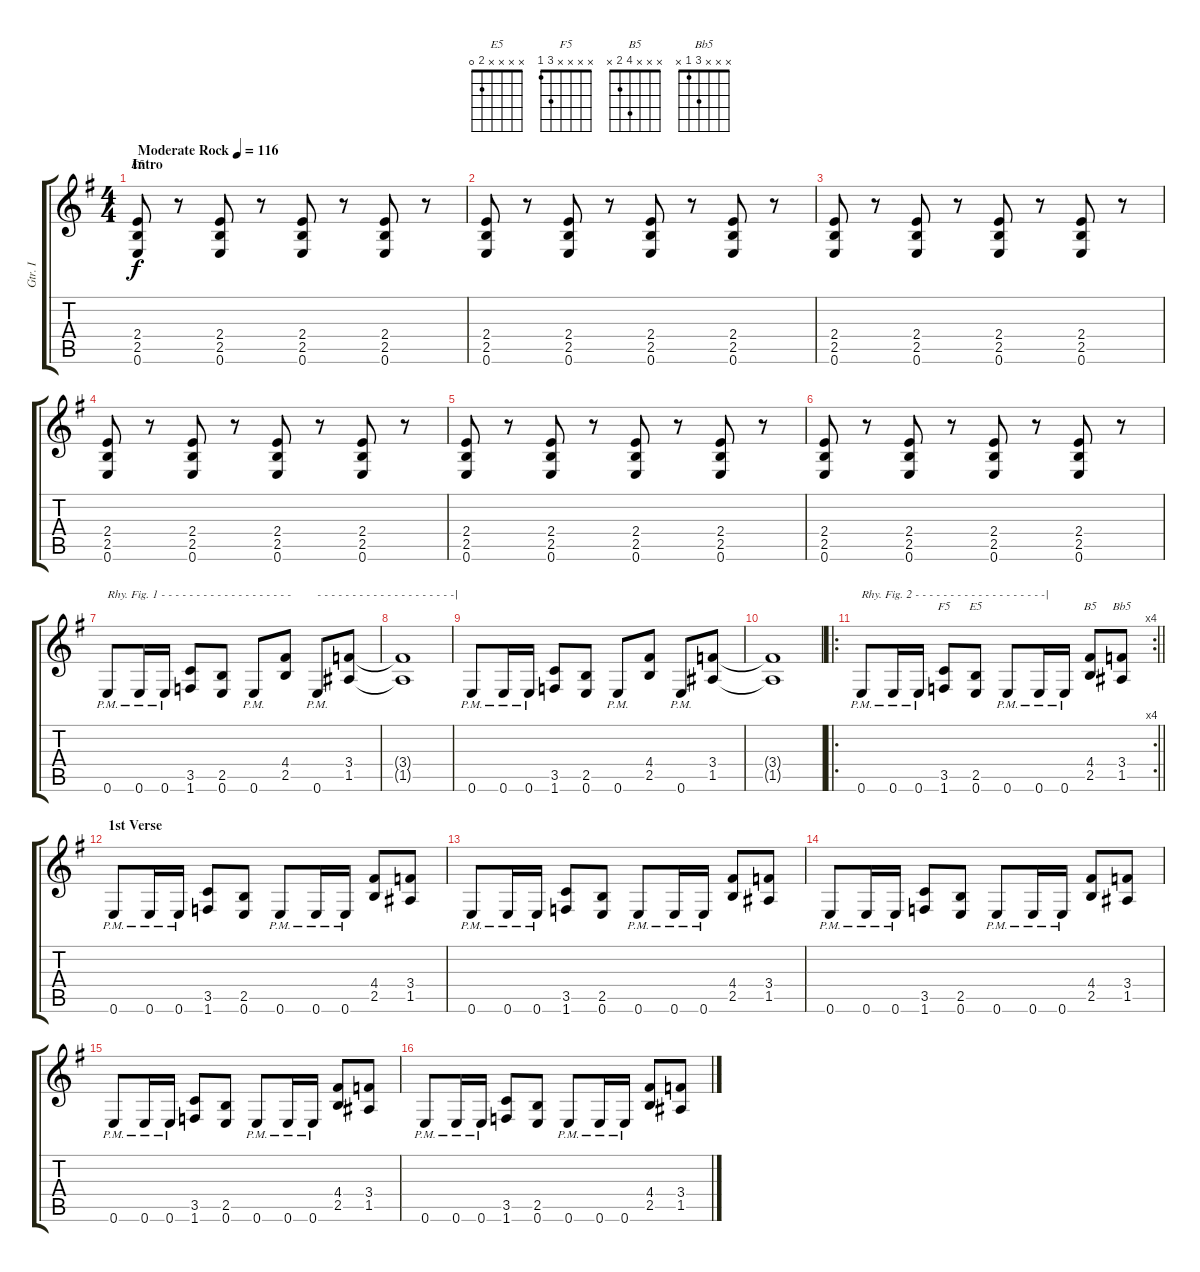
\track ("Gtr. I" "Gtr. I") {instrument distortionguitar}
\staff {score tabs}
\tuning (E4 B3 G3 D3 A2 E2) {hide}
\chord ("E5" x x x 2 2 0)
\chord ("F5" x x x x 3 1)
\chord ("E5" x x x x 2 0)
\chord ("B5" x x x 4 2 x)
\chord ("Bb5" x x x 3 1 x)
\ts (4 4)
\section ("" "Intro")
\tempo (116 "Moderate Rock")
\clef g2
\ks g
(2.4 2.5 0.6).8{ch "E5" dy f instrument distortionguitar} r.8 (2.4 2.5 0.6).8 r.8 (2.4 2.5 0.6).8 r.8 (2.4 2.5 0.6).8 r.8 |
(2.4 2.5 0.6).8 r.8 (2.4 2.5 0.6).8 r.8 (2.4 2.5 0.6).8 r.8 (2.4 2.5 0.6).8 r.8 |
(2.4 2.5 0.6).8 r.8 (2.4 2.5 0.6).8 r.8 (2.4 2.5 0.6).8 r.8 (2.4 2.5 0.6).8 r.8 |
(2.4 2.5 0.6).8 r.8 (2.4 2.5 0.6).8 r.8 (2.4 2.5 0.6).8 r.8 (2.4 2.5 0.6).8 r.8 |
(2.4 2.5 0.6).8 r.8 (2.4 2.5 0.6).8 r.8 (2.4 2.5 0.6).8 r.8 (2.4 2.5 0.6).8 r.8 |
(2.4 2.5 0.6).8 r.8 (2.4 2.5 0.6).8 r.8 (2.4 2.5 0.6).8 r.8 (2.4 2.5 0.6).8 r.8 |
0.6{pm}.8{txt "Rhy. Fig. 1 - - - - - - - - - - - - - - - - - - - "} 0.6{pm}.16 0.6{pm}.16 (3.5 1.6).8 (2.5 0.6).8 0.6{pm}.8 (4.4 2.5).8 0.6{pm}.8{txt "- - - - - - - - - - - - - - - - - - - -|"} (3.4 1.5).8 |
(3.4{t} 1.5{t}).1 |
0.6{pm}.8 0.6{pm}.16 0.6{pm}.16 (3.5 1.6).8 (2.5 0.6).8 0.6{pm}.8 (4.4 2.5).8 0.6{pm}.8 (3.4 1.5).8 |
(3.4{t} 1.5{t}).1 |
\ro
\rc 4
\barLineRight lightlight
0.6{pm}.8{txt "Rhy. Fig. 2 - - - - - - - - - - - - - - - - - - -|"} 0.6{pm}.16 0.6{pm}.16 (3.5 1.6).8{ch "F5"} (2.5 0.6).8{ch "E5"} 0.6{pm}.8 0.6{pm}.16 0.6{pm}.16 (4.4 2.5).8{ch "B5"} (3.4 1.5).8{ch "Bb5"} |
\section ("" "1st Verse")
0.6{pm}.8 0.6{pm}.16 0.6{pm}.16 (3.5 1.6).8 (2.5 0.6).8 0.6{pm}.8 0.6{pm}.16 0.6{pm}.16 (4.4 2.5).8 (3.4 1.5).8 |
0.6{pm}.8 0.6{pm}.16 0.6{pm}.16 (3.5 1.6).8 (2.5 0.6).8 0.6{pm}.8 0.6{pm}.16 0.6{pm}.16 (4.4 2.5).8 (3.4 1.5).8 |
0.6{pm}.8 0.6{pm}.16 0.6{pm}.16 (3.5 1.6).8 (2.5 0.6).8 0.6{pm}.8 0.6{pm}.16 0.6{pm}.16 (4.4 2.5).8 (3.4 1.5).8 |
0.6{pm}.8 0.6{pm}.16 0.6{pm}.16 (3.5 1.6).8 (2.5 0.6).8 0.6{pm}.8 0.6{pm}.16 0.6{pm}.16 (4.4 2.5).8 (3.4 1.5).8 |
0.6{pm}.8 0.6{pm}.16 0.6{pm}.16 (3.5 1.6).8 (2.5 0.6).8 0.6{pm}.8 0.6{pm}.16 0.6{pm}.16 (4.4 2.5).8 (3.4 1.5).8
